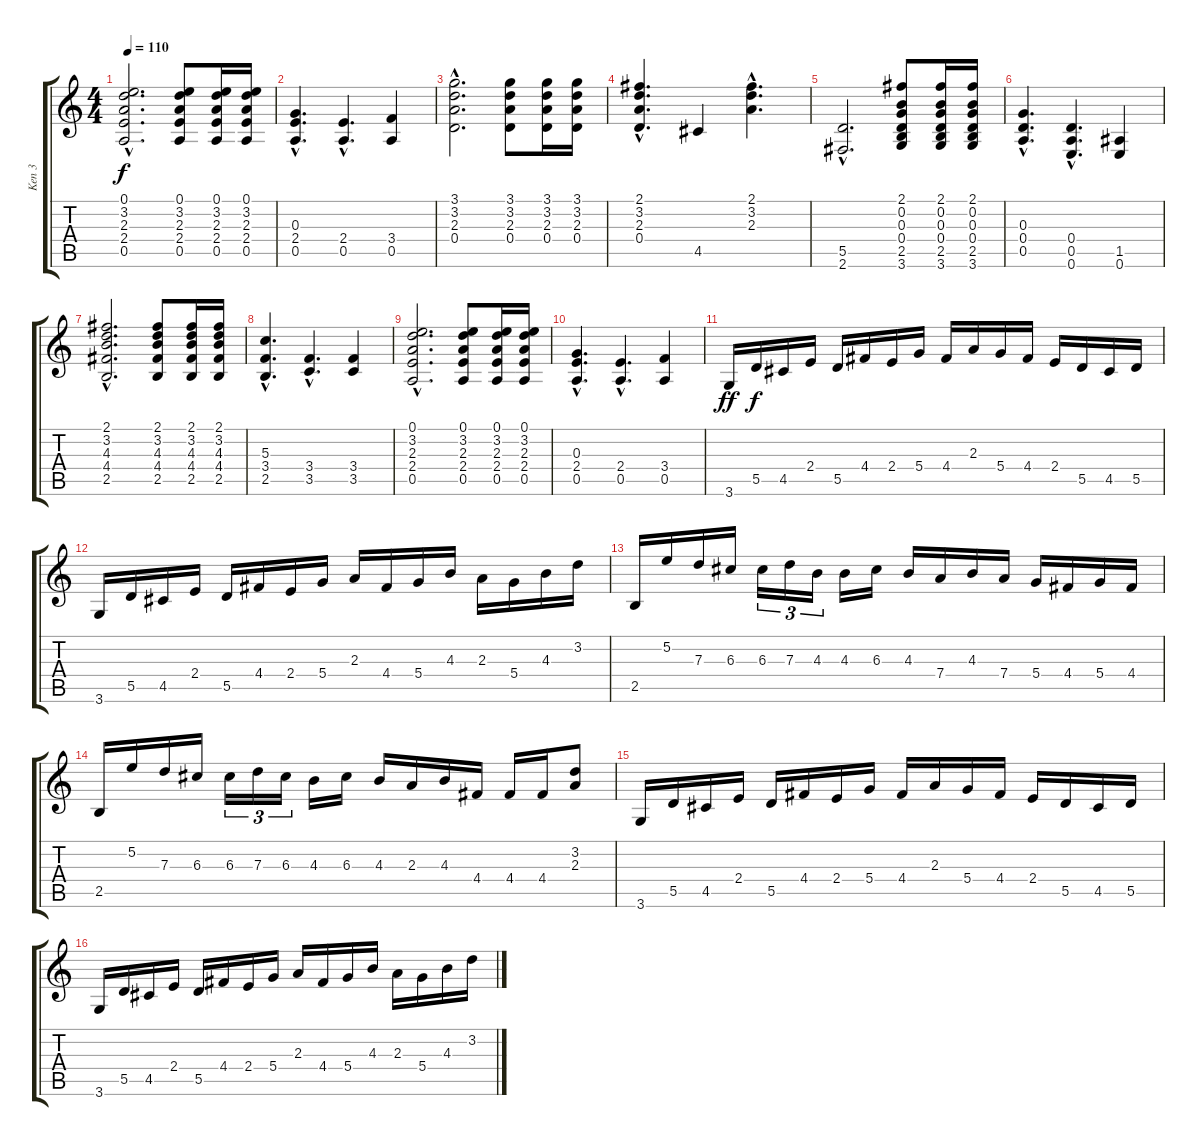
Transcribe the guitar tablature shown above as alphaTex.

\track ("Ken 3" "Ken 3") {instrument distortionguitar}
\staff {score tabs}
\tuning (E4 B3 G3 D3 A2 E2) {hide}
\ts (4 4)
\tempo 110
\clef g2
\ks c
(0.1{hac} 3.2{hac} 2.3{hac} 2.4{hac} 0.5{hac}).2{d dy f} (0.1 3.2 2.3 2.4 0.5).8 (0.1 3.2 2.3 2.4 0.5).16 (0.1 3.2 2.3 2.4 0.5).16 |
(0.3{hac} 2.4{hac} 0.5{hac}).4{d} (2.4{hac} 0.5{hac}).4{d} (3.4 0.5).4 |
(3.1{hac} 3.2{hac} 2.3{hac} 0.4{hac}).2{d} (3.1 3.2 2.3 0.4).8 (3.1 3.2 2.3 0.4).16 (3.1 3.2 2.3 0.4).16 |
(2.1{hac} 3.2{hac} 2.3{hac} 0.4{hac}).4{d} 4.5.4 (2.1{hac} 3.2{hac} 2.3{hac}).4{d} |
(5.5{hac} 2.6{hac}).2{d} (2.1 0.2 0.3 0.4 2.5 3.6).8 (2.1 0.2 0.3 0.4 2.5 3.6).16 (2.1 0.2 0.3 0.4 2.5 3.6).16 |
(0.3{hac} 0.4{hac} 0.5{hac}).4{d} (0.4{hac} 0.5{hac} 0.6{hac}).4{d} (1.5 0.6).4 |
(2.1{hac} 3.2{hac} 4.3{hac} 4.4{hac} 2.5{hac}).2{d} (2.1 3.2 4.3 4.4 2.5).8 (2.1 3.2 4.3 4.4 2.5).16 (2.1 3.2 4.3 4.4 2.5).16 |
(5.3{hac} 3.4{hac} 2.5{hac}).4{d} (3.4{hac} 3.5{hac}).4{d} (3.4 3.5).4 |
(0.1{hac} 3.2{hac} 2.3{hac} 2.4{hac} 0.5{hac}).2{d} (0.1 3.2 2.3 2.4 0.5).8 (0.1 3.2 2.3 2.4 0.5).16 (0.1 3.2 2.3 2.4 0.5).16 |
(0.3{hac} 2.4{hac} 0.5{hac}).4{d} (2.4{hac} 0.5{hac}).4{d} (3.4 0.5).4 |
3.6.16{dy ff volume 16} 5.5.16{dy f} 4.5.16 2.4.16 5.5.16 4.4.16 2.4.16 5.4.16 4.4.16 2.3.16 5.4.16 4.4.16 2.4.16 5.5.16 4.5.16 5.5.16 |
3.6.16 5.5.16 4.5.16 2.4.16 5.5.16 4.4.16 2.4.16 5.4.16 2.3.16 4.4.16 5.4.16 4.3.16 2.3.16 5.4.16 4.3.16 3.2.16 |
2.5.16 5.2.16 7.3.16 6.3.16 6.3.16{tu (3 2)} 7.3.16{tu (3 2)} 4.3.16{tu (3 2)} 4.3.16 6.3.16 4.3.16 7.4.16 4.3.16 7.4.16 5.4.16 4.4.16 5.4.16 4.4.16 |
2.5.16 5.2.16 7.3.16 6.3.16 6.3.16{tu (3 2)} 7.3.16{tu (3 2)} 6.3.16{tu (3 2)} 4.3.16 6.3.16 4.3.16 2.3.16 4.3.16 4.4.16 4.4.16 4.4.16 (3.2 2.3).8 |
3.6.16 5.5.16 4.5.16 2.4.16 5.5.16 4.4.16 2.4.16 5.4.16 4.4.16 2.3.16 5.4.16 4.4.16 2.4.16 5.5.16 4.5.16 5.5.16 |
3.6.16 5.5.16 4.5.16 2.4.16 5.5.16 4.4.16 2.4.16 5.4.16 2.3.16 4.4.16 5.4.16 4.3.16 2.3.16 5.4.16 4.3.16 3.2.16
